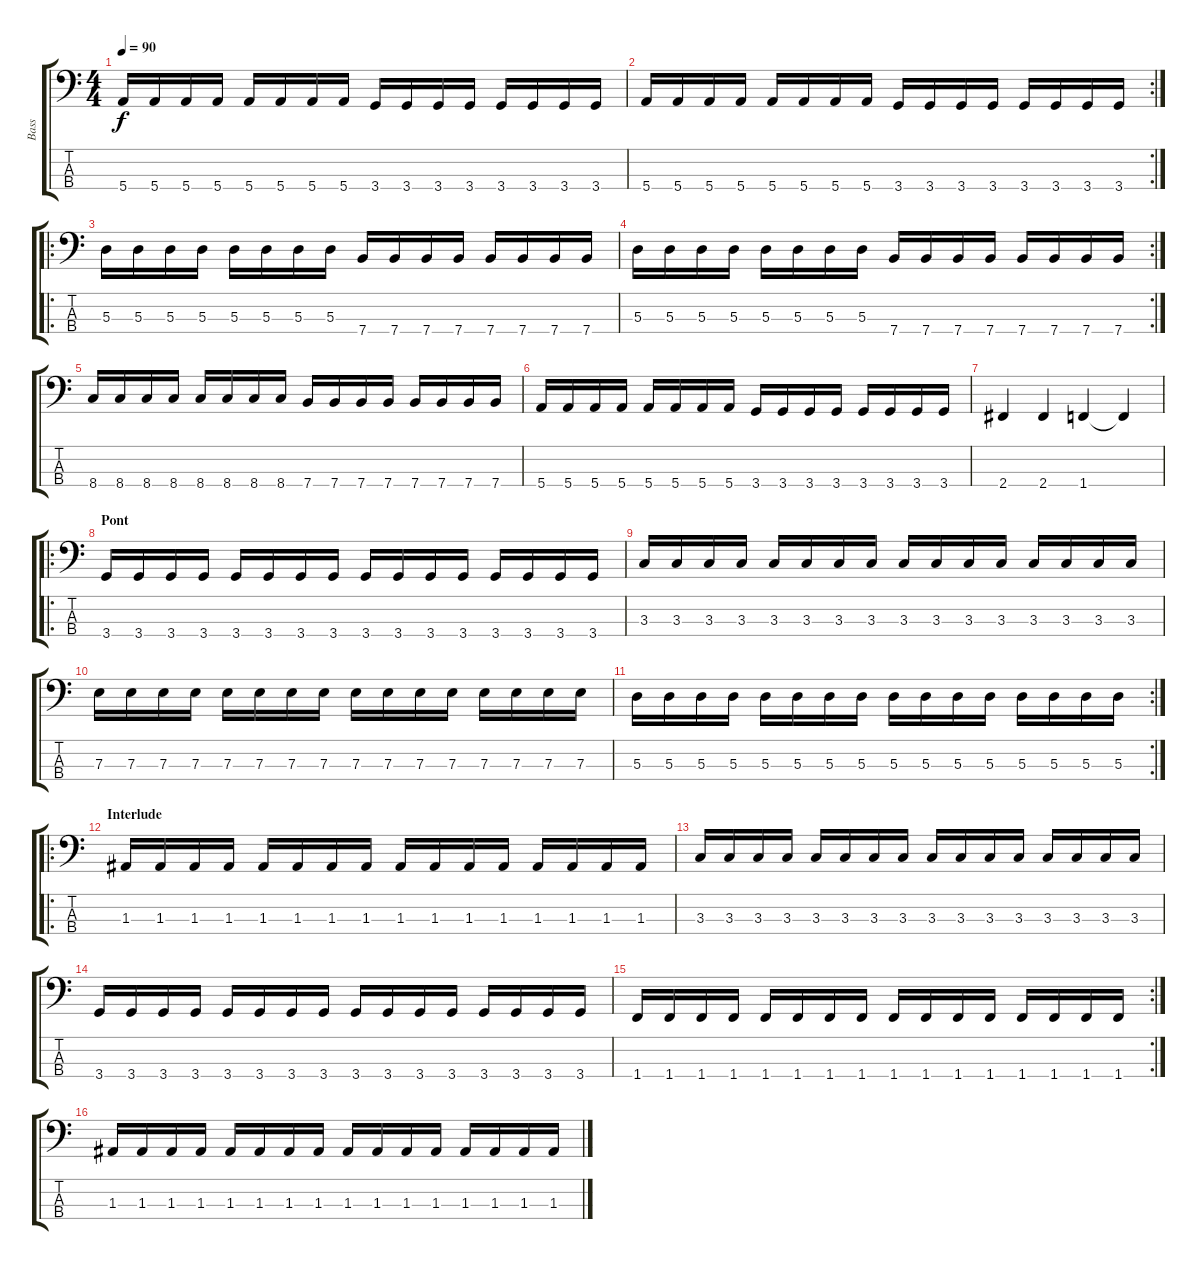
\track ("Bass" "Bass") {instrument electricbassfinger}
\staff {score tabs}
\tuning (G2 D2 A1 E1) {hide}
\ts (4 4)
\tempo 90
\clef f4
\ks c
5.4.16{dy f} 5.4.16 5.4.16 5.4.16 5.4.16 5.4.16 5.4.16 5.4.16 3.4.16 3.4.16 3.4.16 3.4.16 3.4.16 3.4.16 3.4.16 3.4.16 |
\rc 2
5.4.16 5.4.16 5.4.16 5.4.16 5.4.16 5.4.16 5.4.16 5.4.16 3.4.16 3.4.16 3.4.16 3.4.16 3.4.16 3.4.16 3.4.16 3.4.16 |
\ro
5.3.16 5.3.16 5.3.16 5.3.16 5.3.16 5.3.16 5.3.16 5.3.16 7.4.16 7.4.16 7.4.16 7.4.16 7.4.16 7.4.16 7.4.16 7.4.16 |
\rc 2
5.3.16 5.3.16 5.3.16 5.3.16 5.3.16 5.3.16 5.3.16 5.3.16 7.4.16 7.4.16 7.4.16 7.4.16 7.4.16 7.4.16 7.4.16 7.4.16 |
8.4.16 8.4.16 8.4.16 8.4.16 8.4.16 8.4.16 8.4.16 8.4.16 7.4.16 7.4.16 7.4.16 7.4.16 7.4.16 7.4.16 7.4.16 7.4.16 |
5.4.16 5.4.16 5.4.16 5.4.16 5.4.16 5.4.16 5.4.16 5.4.16 3.4.16 3.4.16 3.4.16 3.4.16 3.4.16 3.4.16 3.4.16 3.4.16 |
2.4.4 2.4.4 1.4.4 1.4{t}.4 |
\ro
\section ("" "Pont")
3.4.16 3.4.16 3.4.16 3.4.16 3.4.16 3.4.16 3.4.16 3.4.16 3.4.16 3.4.16 3.4.16 3.4.16 3.4.16 3.4.16 3.4.16 3.4.16 |
3.3.16 3.3.16 3.3.16 3.3.16 3.3.16 3.3.16 3.3.16 3.3.16 3.3.16 3.3.16 3.3.16 3.3.16 3.3.16 3.3.16 3.3.16 3.3.16 |
7.3.16 7.3.16 7.3.16 7.3.16 7.3.16 7.3.16 7.3.16 7.3.16 7.3.16 7.3.16 7.3.16 7.3.16 7.3.16 7.3.16 7.3.16 7.3.16 |
\rc 2
5.3.16 5.3.16 5.3.16 5.3.16 5.3.16 5.3.16 5.3.16 5.3.16 5.3.16 5.3.16 5.3.16 5.3.16 5.3.16 5.3.16 5.3.16 5.3.16 |
\ro
\section ("" "Interlude")
1.3.16 1.3.16 1.3.16 1.3.16 1.3.16 1.3.16 1.3.16 1.3.16 1.3.16 1.3.16 1.3.16 1.3.16 1.3.16 1.3.16 1.3.16 1.3.16 |
3.3.16 3.3.16 3.3.16 3.3.16 3.3.16 3.3.16 3.3.16 3.3.16 3.3.16 3.3.16 3.3.16 3.3.16 3.3.16 3.3.16 3.3.16 3.3.16 |
3.4.16 3.4.16 3.4.16 3.4.16 3.4.16 3.4.16 3.4.16 3.4.16 3.4.16 3.4.16 3.4.16 3.4.16 3.4.16 3.4.16 3.4.16 3.4.16 |
\rc 2
1.4.16 1.4.16 1.4.16 1.4.16 1.4.16 1.4.16 1.4.16 1.4.16 1.4.16 1.4.16 1.4.16 1.4.16 1.4.16 1.4.16 1.4.16 1.4.16 |
1.3.16 1.3.16 1.3.16 1.3.16 1.3.16 1.3.16 1.3.16 1.3.16 1.3.16 1.3.16 1.3.16 1.3.16 1.3.16 1.3.16 1.3.16 1.3.16
